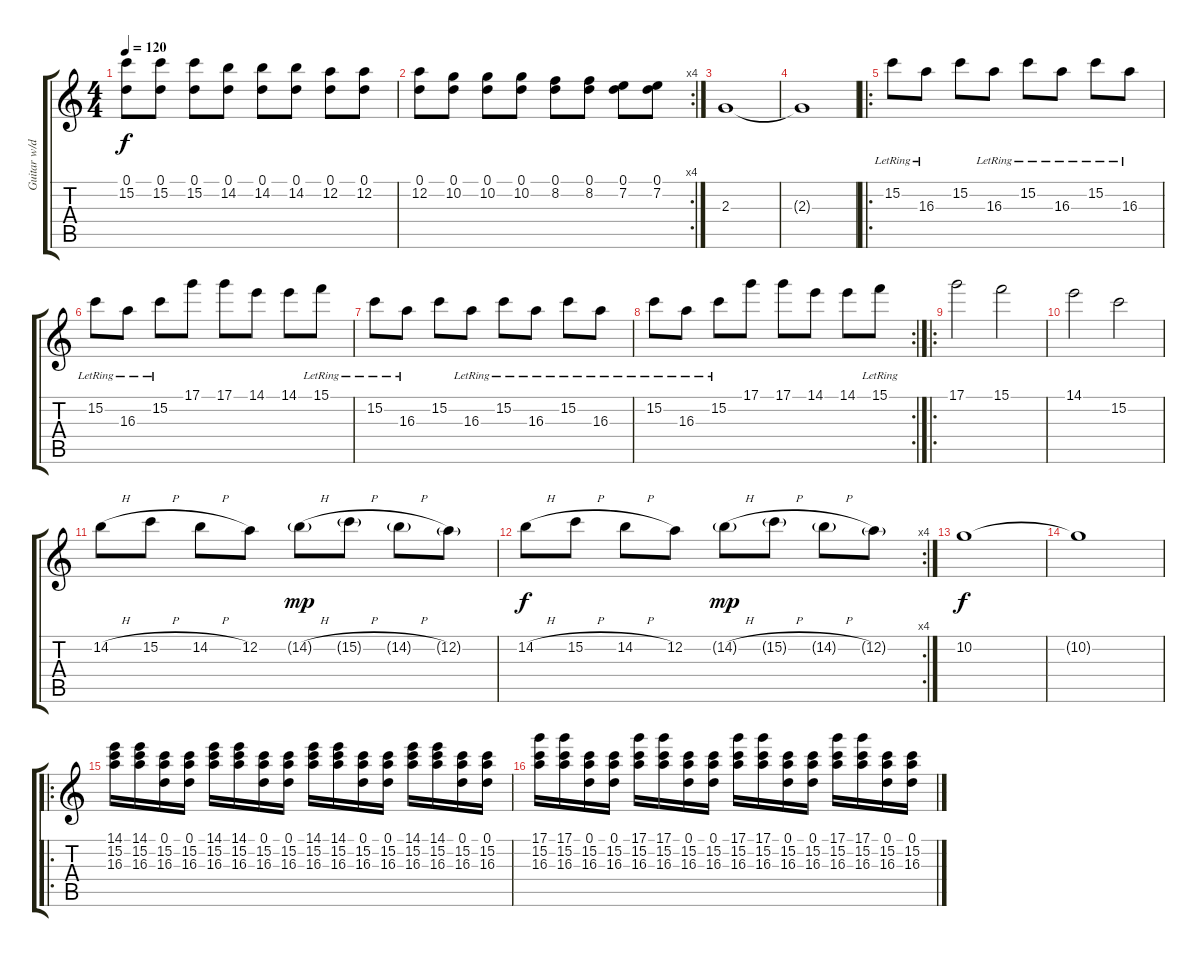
\track ("Guitar w/delay" "Guitar w/d") {instrument electricguitarclean}
\staff {score tabs}
\tuning (D4 A3 F3 D3 A2 D2) {hide}
\ts (4 4)
\tempo 120
\clef g2
\ks c
(0.1 15.2).8{dy f} (0.1 15.2).8 (0.1 15.2).8 (0.1 14.2).8 (0.1 14.2).8 (0.1 14.2).8 (0.1 12.2).8 (0.1 12.2).8 |
\rc 4
(0.1 12.2).8 (0.1 10.2).8 (0.1 10.2).8 (0.1 10.2).8 (0.1 8.2).8 (0.1 8.2).8 (0.1 7.2).8 (0.1 7.2).8 |
2.3.1 |
2.3{t}.1 |
\ro
15.2{lr}.8 16.3{lr}.8 15.2.8 16.3{lr}.8 15.2{lr}.8 16.3{lr}.8 15.2{lr}.8 16.3{lr}.8 |
15.2{lr}.8 16.3{lr}.8 15.2{lr}.8 17.1.8 17.1.8 14.1.8 14.1.8 15.1{lr}.8 |
15.2{lr}.8 16.3{lr}.8 15.2.8 16.3{lr}.8 15.2{lr}.8 16.3{lr}.8 15.2{lr}.8 16.3{lr}.8 |
\rc 2
15.2{lr}.8 16.3{lr}.8 15.2{lr}.8 17.1.8 17.1.8 14.1.8 14.1.8 15.1{lr}.8 |
\ro
17.1.2 15.1.2 |
14.1.2 15.2.2 |
14.2{h}.8 15.2{h}.8 14.2{h}.8 12.2.8 14.2{h g}.8{dy mp} 15.2{h g}.8 14.2{h g}.8 12.2{g}.8 |
\rc 4
14.2{h}.8{dy f} 15.2{h}.8 14.2{h}.8 12.2.8 14.2{h g}.8{dy mp} 15.2{h g}.8 14.2{h g}.8 12.2{g}.8 |
10.2.1{dy f} |
10.2{t}.1 |
\ro
(14.1 15.2 16.3).16{instrument overdrivenguitar} (14.1 15.2 16.3).16 (0.1 15.2 16.3).16 (0.1 15.2 16.3).16 (14.1 15.2 16.3).16 (14.1 15.2 16.3).16 (0.1 15.2 16.3).16 (0.1 15.2 16.3).16 (14.1 15.2 16.3).16 (14.1 15.2 16.3).16 (0.1 15.2 16.3).16 (0.1 15.2 16.3).16 (14.1 15.2 16.3).16 (14.1 15.2 16.3).16 (0.1 15.2 16.3).16 (0.1 15.2 16.3).16 |
(17.1 15.2 16.3).16 (17.1 15.2 16.3).16 (0.1 15.2 16.3).16 (0.1 15.2 16.3).16 (17.1 15.2 16.3).16 (17.1 15.2 16.3).16 (0.1 15.2 16.3).16 (0.1 15.2 16.3).16 (17.1 15.2 16.3).16 (17.1 15.2 16.3).16 (0.1 15.2 16.3).16 (0.1 15.2 16.3).16 (17.1 15.2 16.3).16 (17.1 15.2 16.3).16 (0.1 15.2 16.3).16 (0.1 15.2 16.3).16
